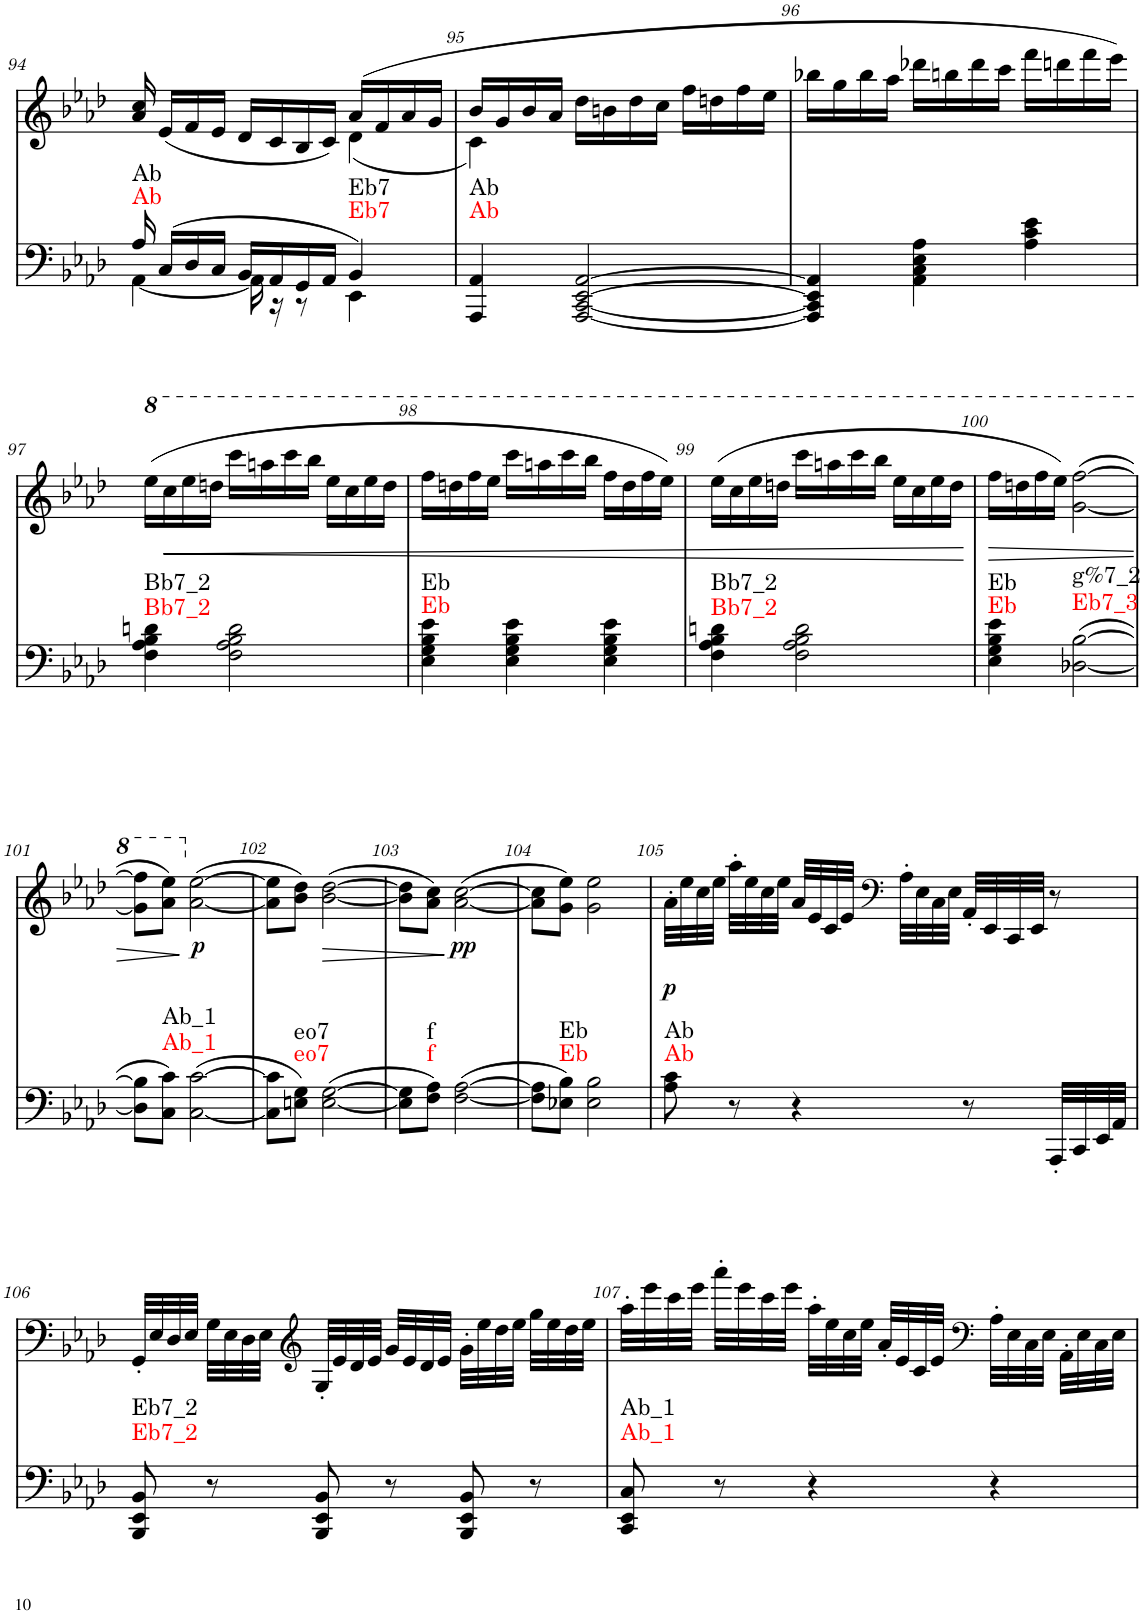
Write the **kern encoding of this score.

**kern	**harte	**kern	**text	**dynam
*part2	*part2	*part1	*part1	*part1
*staff2	*	*staff1	*staff1	*staff1
*I"Piano	*	*I"Piano	*	*
*I'Pno	*	*I'Pno	*	*
!!LO:PB:g=z
*clefF4	*	*clefG2	*	*
*k[b-e-a-d-]	*	*k[b-e-a-d-]	*	*
*M3/4	*	*M3/4	*	*
=94	=94	=94	=94	=94
*^	*	*^	*	*
!	!	!LO:H:n=1:kt=Ab	!	!	!	!
!	!	!LO:H:n=2:kt=Ab	!	!	!	!
16A-/	[4AA-\	N N	16a-/ 16cc/	2ryy	.	.
(16C/LL	.	.	(<16e-/LL	.	.	.
16D-/	.	.	16f/	.	.	.
16C/JJ	.	.	16e-/JJ	.	.	.
16BB-/LL	16AA-\]	.	16d-/LL	.	.	.
16AA-/	16r	.	16c/	.	.	.
16GG/	8r	.	16B-/	.	.	.
16AA-/JJ	.	.	16c/JJ)	.	.	.
!	!	!LO:H:n=1:kt=Eb7	!	!	!	!
!	!	!LO:H:n=2:kt=Eb7	!	!	!	!
4BB-/)	4EE-\	N N	(16a-/LL	(4d-\	.	.
.	.	.	16f/	.	.	.
.	.	.	16a-/	.	.	.
.	.	.	16g/JJ	.	.	.
*v	*v	*	*	*	*	*
=95	=95	=95	=95	=95	=95
!	!LO:H:n=1:kt=Ab	!	!	!	!
!	!LO:H:n=2:kt=Ab	!	!	!	!
4AAA-/ 4AA-/	N N	16b-/LL	4c\)	.	.
.	.	16g/	.	.	.
.	.	16b-/	.	.	.
.	.	16a-/JJ	.	.	.
[2AAA-/ [2CC/ [2EE-/ [2AA-/	.	16dd-\LL	2ryy	.	.
.	.	16bn\	.	.	.
.	.	16dd-\	.	.	.
.	.	16cc\JJ	.	.	.
.	.	16ff\LL	.	.	.
.	.	16ddn\	.	.	.
.	.	16ff\	.	.	.
.	.	16ee-\JJ	.	.	.
*	*	*v	*v	*	*
=96	=96	=96	=96	=96
4AAA-/] 4CC/] 4EE-/] 4AA-/]	.	16bb-X\LL	.	.
.	.	16gg\	.	.
.	.	16bb-\	.	.
.	.	16aa-\JJ	.	.
4AA-\ 4C\ 4E-\ 4A-\	.	16ddd-X\LL	.	.
.	.	16bbn\	.	.
.	.	16ddd-\	.	.
.	.	16ccc\JJ	.	.
4A-\ 4c\ 4e-\	.	16fff\LL	.	.
.	.	16dddn\	.	.
.	.	16fff\	.	.
.	.	16eee-\JJ)	.	.
!!LO:LB:g=z
=97	=97	=97	=97	=97
*	*	*8va	*	*
!	!LO:H:n=1:kt=Bb7_2	!	!	!
!	!LO:H:n=2:kt=Bb7_2	!	!	!
4F\ 4A-\ 4B-\ 4dn\	N N	(16eee-\LL	.	.
!	!	!	!	!LO:HP:b
.	.	16ccc\	.	<
.	.	16eee-\	.	.
.	.	16dddn\JJ	.	.
2F\ 2A-\ 2B-\ 2d\	.	16cccc\LL	.	.
.	.	16aaan\	.	.
.	.	16cccc\	.	.
.	.	16bbb-\JJ	.	.
.	.	16eee-\LL	.	.
.	.	16ccc\	.	.
.	.	16eee-\	.	.
.	.	16ddd\JJ	.	.
=98	=98	=98	=98	=98
!	!LO:H:n=1:kt=Eb	!	!	!
!	!LO:H:n=2:kt=Eb	!	!	!
4E-\ 4G\ 4B-\ 4e-\	N N	16fff\LL	.	.
.	.	16dddn\	.	.
.	.	16fff\	.	.
.	.	16eee-\JJ	.	.
4E-\ 4G\ 4B-\ 4e-\	.	16cccc\LL	.	.
.	.	16aaan\	.	.
.	.	16cccc\	.	.
.	.	16bbb-\JJ	.	.
4E-\ 4G\ 4B-\ 4e-\	.	16fff\LL	.	.
.	.	16ddd\	.	.
.	.	16fff\	.	.
.	.	16eee-\JJ)	.	.
=99	=99	=99	=99	=99
!	!LO:H:n=1:kt=Bb7_2	!	!	!
!	!LO:H:n=2:kt=Bb7_2	!	!	!
4F\ 4A-\ 4B-\ 4dn\	N N	(16eee-\LL	.	.
.	.	16ccc\	.	.
.	.	16eee-\	.	.
.	.	16dddn\JJ	.	.
2F\ 2A-\ 2B-\ 2d\	.	16cccc\LL	.	.
.	.	16aaan\	.	.
.	.	16cccc\	.	.
.	.	16bbb-\JJ	.	.
.	.	16eee-\LL	.	.
.	.	16ccc\	.	.
.	.	16eee-\	.	.
.	.	16ddd\JJ	.	.
.	.	.	.	[
=100	=100	=100	=100	=100
!	!LO:H:n=1:kt=Eb	!	!	!LO:HP:b
!	!LO:H:n=2:kt=Eb	!	!	!
4E-\ 4G\ 4B-\ 4e-\	N N	16fff\LL	.	>
.	.	16dddn\	.	.
.	.	16fff\	.	.
.	.	16eee-\JJ)	.	.
!	!LO:H:n=1:kt=Eb7_3	!	!	!
!	!LO:H:n=2:kt=g%7_2	!	!	!
([2D-X\ [2B-\	N N	([2gg\ [2fff\	.	.
!!LO:LB:g=z
=101	=101	=101	=101	=101
8D-\] 8B-\]L	.	8gg\] 8fff\]L	.	.
!	!LO:H:n=1:kt=Ab_1	!	!	!
!	!LO:H:n=2:kt=Ab_1	!	!	!
8C\ 8c\J)	N N	8aa-\ 8eee-\J)	.	.
*	*	*X8va	*	*
!	!	!	!LO:LY:b	!
([2C\ [2c\	.	([2a-\ [2ee-\	.	]
=102	=102	=102	=102	=102
8C\] 8c\]L	.	8a-\] 8ee-\]L	.	.
!	!LO:H:n=1:kt=eo7	!	!	!
!	!LO:H:n=2:kt=eo7	!	!	!
8En\ 8G\J)	N N	8b-\ 8dd-\J)	.	.
!	!	!	!	!LO:HP:b
([2E\ [2G\	.	([2b-\ [2dd-\	.	>
=103	=103	=103	=103	=103
8E\] 8G\]L	.	8b-\] 8dd-\]L	.	.
!	!LO:H:n=1:kt=f	!	!	!
!	!LO:H:n=2:kt=f	!	!	!
8F\ 8A-\J)	N N	8a-\ 8cc\J)	.	.
!	!	!	!LO:LY:b	!
([2F\ [2A-\	.	([2a-\ [2cc\	.	]
=104	=104	=104	=104	=104
8F\] 8A-\]L	.	8a-\] 8cc\]L	.	.
!	!LO:H:n=1:kt=Eb	!	!	!
!	!LO:H:n=2:kt=Eb	!	!	!
8E-X\ 8B-\J)	N N	8g\ 8ee-\J)	.	.
2E-\ 2B-\	.	2g\ 2ee-\	.	.
=105	=105	=105	=105	=105
!	!LO:H:n=1:kt=Ab	!	!LO:LY:b	!
!	!LO:H:n=2:kt=Ab	!	!	!
8A-\ 8c\	N N	32a-'\LLL	.	.
.	.	32ee-\	.	.
.	.	32cc\	.	.
.	.	32ee-\JJJ	.	.
8r	.	32aa-'\LLL	.	.
.	.	32ee-\	.	.
.	.	32cc\	.	.
.	.	32ee-\JJJ	.	.
4r	.	32a-/LLL	.	.
.	.	32e-/	.	.
.	.	32c/	.	.
.	.	32e-/JJJ	.	.
*	*	*clefF4	*	*
.	.	32A-'\LLL	.	.
.	.	32E-\	.	.
.	.	32C\	.	.
.	.	32E-\JJJ	.	.
8r	.	32AA-'/LLL	.	.
.	.	32EE-/	.	.
.	.	32CC/	.	.
.	.	32EE-/JJJ	.	.
32AAA-'/LLL	.	8r	.	.
32CC/	.	.	.	.
32EE-/	.	.	.	.
32AA-/JJJ	.	.	.	.
!!LO:LB:g=z
=106	=106	=106	=106	=106
!	!LO:H:n=1:kt=Eb7_2	!	!	!
!	!LO:H:n=2:kt=Eb7_2	!	!	!
8BBB-/ 8EE-/ 8BB-/	N N	32GG'/LLL	.	.
.	.	32E-/	.	.
.	.	32D-/	.	.
.	.	32E-/JJJ	.	.
8r	.	32G\LLL	.	.
.	.	32E-\	.	.
.	.	32D-\	.	.
.	.	32E-\JJJ	.	.
*	*	*clefG2	*	*
8BBB-/ 8EE-/ 8BB-/	.	32G'/LLL	.	.
.	.	32e-/	.	.
.	.	32d-/	.	.
.	.	32e-/JJJ	.	.
8r	.	32g/LLL	.	.
.	.	32e-/	.	.
.	.	32d-/	.	.
.	.	32e-/JJJ	.	.
8BBB-/ 8EE-/ 8BB-/	.	32g'\LLL	.	.
.	.	32ee-\	.	.
.	.	32dd-\	.	.
.	.	32ee-\JJJ	.	.
8r	.	32gg\LLL	.	.
.	.	32ee-\	.	.
.	.	32dd-\	.	.
.	.	32ee-\JJJ	.	.
=107	=107	=107	=107	=107
!	!LO:H:n=1:kt=Ab_1	!	!	!
!	!LO:H:n=2:kt=Ab_1	!	!	!
8CC/ 8EE-/ 8C/	N N	32aa-'\LLL	.	.
.	.	32eee-\	.	.
.	.	32ccc\	.	.
.	.	32eee-\JJJ	.	.
8r	.	32aaa-'\LLL	.	.
.	.	32eee-\	.	.
.	.	32ccc\	.	.
.	.	32eee-\JJJ	.	.
4r	.	32aa-'\LLL	.	.
.	.	32ee-\	.	.
.	.	32cc\	.	.
.	.	32ee-\JJJ	.	.
.	.	32a-'/LLL	.	.
.	.	32e-/	.	.
.	.	32c/	.	.
.	.	32e-/JJJ	.	.
*	*	*clefF4	*	*
4r	.	32A-'\LLL	.	.
.	.	32E-\	.	.
.	.	32C\	.	.
.	.	32E-\JJJ	.	.
.	.	32AA-'\LLL	.	.
.	.	32E-\	.	.
.	.	32C\	.	.
.	.	32E-\JJJ	.	.
=	=	=	=	=
*-	*-	*-	*-	*-
